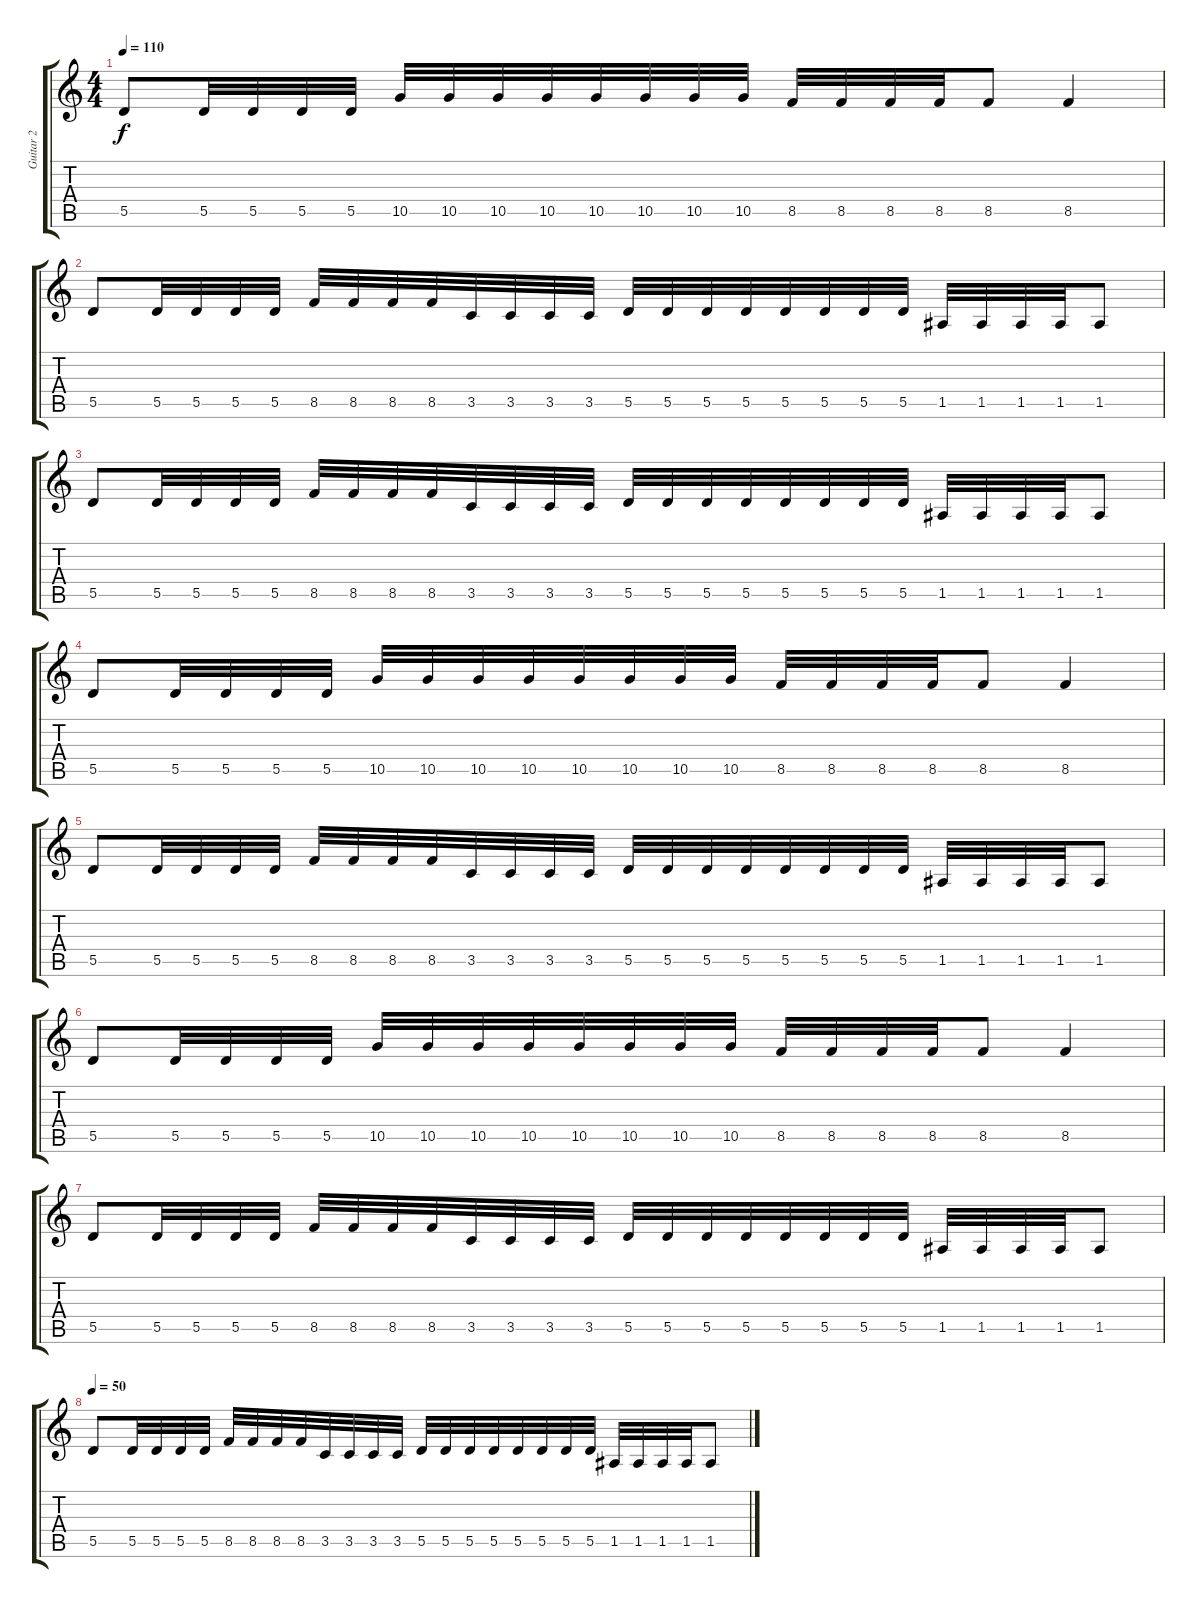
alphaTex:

\track ("Guitar 2" "Guitar 2") {instrument distortionguitar}
\staff {score tabs}
\tuning (E4 B3 G3 D3 A2 E2) {hide}
\ts (4 4)
\tempo 110
\clef g2
\ks c
5.5.8{dy f} 5.5.32 5.5.32 5.5.32 5.5.32 10.5.32 10.5.32 10.5.32 10.5.32 10.5.32 10.5.32 10.5.32 10.5.32 8.5.32 8.5.32 8.5.32 8.5.32 8.5.8 8.5.4 |
5.5.8 5.5.32 5.5.32 5.5.32 5.5.32 8.5.32 8.5.32 8.5.32 8.5.32 3.5.32 3.5.32 3.5.32 3.5.32 5.5.32 5.5.32 5.5.32 5.5.32 5.5.32 5.5.32 5.5.32 5.5.32 1.5.32 1.5.32 1.5.32 1.5.32 1.5.8 |
5.5.8 5.5.32 5.5.32 5.5.32 5.5.32 8.5.32 8.5.32 8.5.32 8.5.32 3.5.32 3.5.32 3.5.32 3.5.32 5.5.32 5.5.32 5.5.32 5.5.32 5.5.32 5.5.32 5.5.32 5.5.32 1.5.32 1.5.32 1.5.32 1.5.32 1.5.8 |
5.5.8 5.5.32 5.5.32 5.5.32 5.5.32 10.5.32 10.5.32 10.5.32 10.5.32 10.5.32 10.5.32 10.5.32 10.5.32 8.5.32 8.5.32 8.5.32 8.5.32 8.5.8 8.5.4 |
5.5.8 5.5.32 5.5.32 5.5.32 5.5.32 8.5.32 8.5.32 8.5.32 8.5.32 3.5.32 3.5.32 3.5.32 3.5.32 5.5.32 5.5.32 5.5.32 5.5.32 5.5.32 5.5.32 5.5.32 5.5.32 1.5.32 1.5.32 1.5.32 1.5.32 1.5.8 |
5.5.8 5.5.32 5.5.32 5.5.32 5.5.32 10.5.32 10.5.32 10.5.32 10.5.32 10.5.32 10.5.32 10.5.32 10.5.32 8.5.32 8.5.32 8.5.32 8.5.32 8.5.8 8.5.4 |
5.5.8 5.5.32 5.5.32 5.5.32 5.5.32 8.5.32 8.5.32 8.5.32 8.5.32 3.5.32 3.5.32 3.5.32 3.5.32 5.5.32 5.5.32 5.5.32 5.5.32 5.5.32 5.5.32 5.5.32 5.5.32 1.5.32 1.5.32 1.5.32 1.5.32 1.5.8 |
\tempo 50
5.5.8 5.5.32 5.5.32 5.5.32 5.5.32 8.5.32 8.5.32 8.5.32 8.5.32 3.5.32 3.5.32 3.5.32 3.5.32 5.5.32 5.5.32 5.5.32 5.5.32 5.5.32 5.5.32 5.5.32 5.5.32 1.5.32 1.5.32 1.5.32 1.5.32 1.5.8
